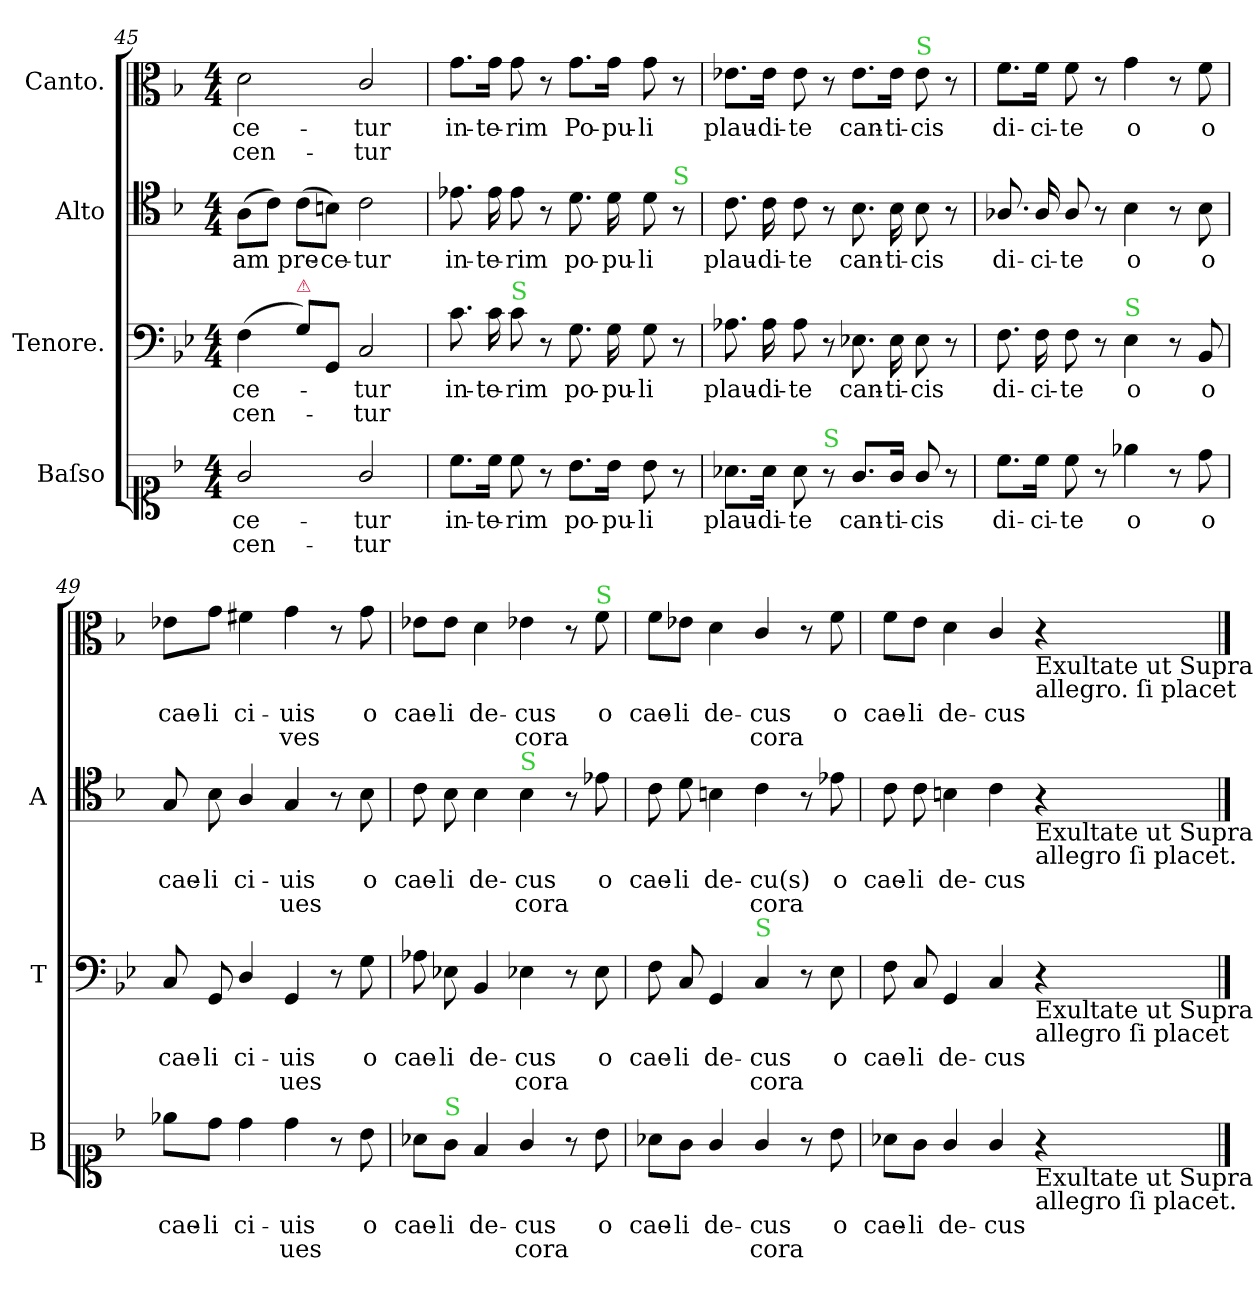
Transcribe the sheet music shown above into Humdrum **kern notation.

**kern	**text	**text	**kern	**text	**text	**kern	**text	**text	**kern	**text	**text
*part4	*part4	*part4	*part3	*part3	*part3	*part2	*part2	*part2	*part1	*part1	*part1
*staff4	*staff4	*staff4	*staff3	*staff3	*staff3	*staff2	*staff2	*staff2	*staff1	*staff1	*staff1
*I"Baſso	*	*	*I"Tenore.	*	*	*I"Alto	*	*	*I"Canto.	*	*
*I'B	*	*	*I'T	*	*	*I'A	*	*	*	*	*
*clefC1	*	*	*clefF4	*	*	*clefC4	*	*	*clefC3	*	*
*ITrd7c12	*	*	*	*	*	*	*	*	*	*	*
*k[b-]	*	*	*k[b-e-]	*	*	*k[b-]	*	*	*k[b-]	*	*
*M4/4	*	*	*M4/4	*	*	*M4/4	*	*	*M4/4	*	*
=45	=45	=45	=45	=45	=45	=45	=45	=45	=45	=45	=45
2G/	-ce-	cen-	(4F\	-ce-	cen-	(8A\L	-am	.	2d\	-ce-	cen-
.	.	.	.	.	.	8c\J)	.	.	.	.	.
!	!	!	!LO:TX:a:color=crimson:t=⚠	!	!	!	!	!	!	!	!
.	.	.	8G\L)	.	.	(8c\L	pre-	.	.	.	.
.	.	.	8GG/J	.	.	8Bn\J)	-ce-	.	.	.	.
2G/	-tur	-tur	2C/	-tur	-tur	2c\	-tur	.	2c/	-tur	-tur
=46	=46	=46	=46	=46	=46	=46	=46	=46	=46	=46	=46
8.c\L	in-	.	8.c\	in-	.	8.e-X\	in-	.	8.g\L	in-	.
16c\Jk	-te-	.	16c\	-te-	.	16e-\	-te-	.	16g\Jk	-te-	.
!	!	!	!LO:TX:a:color=limegreen:t=S	!	!	!	!	!	!	!	!
8c\	-rim	.	8c\	-rim	.	8e-\	-rim	.	8g\	-rim	.
8r	.	.	8r	.	.	8r	.	.	8r	.	.
8.B-\L	po-	.	8.G\	po-	.	8.d\	po-	.	8.g\L	Po-	.
16B-\Jk	-pu-	.	16G\	-pu-	.	16d\	-pu-	.	16g\Jk	-pu-	.
8B-\	-li	.	8G\	-li	.	8d\	-li	.	8g\	-li	.
!	!	!	!	!	!	!LO:TX:a:color=limegreen:t=S	!	!	!	!	!
8r	.	.	8r	.	.	8r	.	.	8r	.	.
=47	=47	=47	=47	=47	=47	=47	=47	=47	=47	=47	=47
8.A-X\L	plau-	.	8.A-X\	plau-	.	8.c\	plau-	.	8.e-X\L	plau-	.
16A-\Jk	-di-	.	16A-\	-di-	.	16c\	-di-	.	16e-\Jk	-di-	.
8A-\	-te	.	8A-\	-te	.	8c\	-te	.	8e-\	-te	.
!LO:TX:a:color=limegreen:t=S	!	!	!	!	!	!	!	!	!	!	!
8r	.	.	8r	.	.	8r	.	.	8r	.	.
8.G/L	can-	.	8.E-X\	can-	.	8.B-\	can-	.	8.e-\L	can-	.
16G/Jk	-ti-	.	16E-\	-ti-	.	16B-\	-ti-	.	16e-\Jk	-ti-	.
!	!	!	!	!	!	!	!	!	!LO:TX:a:color=limegreen:t=S	!	!
8G/	-cis	.	8E-\	-cis	.	8B-\	-cis	.	8e-\	-cis	.
8r	.	.	8r	.	.	8r	.	.	8r	.	.
=48	=48	=48	=48	=48	=48	=48	=48	=48	=48	=48	=48
8.c\L	di-	.	8.F\	di-	.	8.A-X/	di-	.	8.f\L	di-	.
16c\Jk	-ci-	.	16F\	-ci-	.	16A-/	-ci-	.	16f\Jk	-ci-	.
8c\	-te	.	8F\	-te	.	8A-/	-te	.	8f\	-te	.
8r	.	.	8r	.	.	8r	.	.	8r	.	.
!	!	!	!LO:TX:a:color=limegreen:t=S	!	!	!	!	!	!	!	!
4e-X\	o	.	4E-\	o	.	4B-\	o	.	4g\	o	.
8r	.	.	8r	.	.	8r	.	.	8r	.	.
8d\	o	.	8BB-/	o	.	8B-\	o	.	8f\	o	.
=49	=49	=49	=49	=49	=49	=49	=49	=49	=49	=49	=49
8e-X\L	cae-	.	8C/	cae-	.	8G/	cae-	.	8e-X\L	cae-	.
8d\J	-li	.	8GG/	-li	.	8B-\	-li	.	8g\J	-li	.
4d\	ci-	.	4D/	ci-	.	4A/	ci-	.	4f#X\	ci-	.
4d\	-uis	ues	4GG/	-uis	ues	4G/	-uis	ues	4g\	-uis	ves
8r	.	.	8r	.	.	8r	.	.	8r	.	.
8B-\	o	.	8G\	o	.	8B-\	o	.	8g\	o	.
=50	=50	=50	=50	=50	=50	=50	=50	=50	=50	=50	=50
8A-X\L	cae-	.	8A-X\	cae-	.	8c\	cae-	.	8e-X\L	cae-	.
!LO:TX:a:color=limegreen:t=S	!	!	!	!	!	!	!	!	!	!	!
8G\J	-li	.	8E-X\	-li	.	8B-\	-li	.	8e-\J	-li	.
4F/	de-	.	4BB-/	de-	.	4B-\	de-	.	4d\	de-	.
!	!	!	!	!	!	!LO:TX:a:color=limegreen:t=S	!	!	!	!	!
4G/	-cus	cora	4E-X\	-cus	cora	4B-\	-cus	cora	4e-X\	-cus	cora
8r	.	.	8r	.	.	8r	.	.	8r	.	.
!	!	!	!	!	!	!	!	!	!LO:TX:a:color=limegreen:t=S	!	!
8B-\	o	.	8E-\	o	.	8e-X\	o	.	8f\	o	.
=51	=51	=51	=51	=51	=51	=51	=51	=51	=51	=51	=51
8A-X\L	cae-	.	8F\	cae-	.	8c\	cae-	.	8f\L	cae-	.
8G\J	-li	.	8C/	-li	.	8d\	-li	.	8e-X\J	-li	.
4G/	de-	.	4GG/	de-	.	4Bn\	de-	.	4d\	de-	.
!	!	!	!LO:TX:a:color=limegreen:t=S	!	!	!	!	!	!	!	!
4G/	-cus	cora	4C/	-cus	cora	4c\	-cu(s)	cora	4c/	-cus	cora
8r	.	.	8r	.	.	8r	.	.	8r	.	.
!	!LO:LY:i	!	!	!LO:LY:i	!	!	!LO:LY:i	!	!	!LO:LY:i	!
8B-\	o	.	8E-\	o	.	8e-X\	o	.	8f\	o	.
=52	=52	=52	=52	=52	=52	=52	=52	=52	=52	=52	=52
!	!LO:LY:i	!	!	!LO:LY:i	!	!	!LO:LY:i	!	!	!LO:LY:i	!
8A-X\L	cae-	.	8F\	cae-	.	8c\	cae-	.	8f\L	cae-	.
!	!LO:LY:i	!	!	!LO:LY:i	!	!	!LO:LY:i	!	!	!LO:LY:i	!
8G\J	-li	.	8C/	-li	.	8c\	-li	.	8e\J	-li	.
!	!LO:LY:i	!	!	!LO:LY:i	!	!	!LO:LY:i	!	!	!LO:LY:i	!
4G/	de-	.	4GG/	de-	.	4Bn\	de-	.	4d\	de-	.
!	!LO:LY:i	!	!	!LO:LY:i	!	!	!LO:LY:i	!	!	!LO:LY:i	!
4G/	-cus	.	4C/	-cus	.	4c\	-cus	.	4c/	-cus	.
!	!	!	!	!	!	!	!	!	!LO:TX:b:t=Exultate ut Supra \nallegro. ſi placet	!	!
!	!	!	!	!	!	!LO:TX:b:t=Exultate ut Supra \nallegro ſi placet.	!	!	!	!	!
!	!	!	!LO:TX:b:t=Exultate ut Supra \nallegro ſi placet	!	!	!	!	!	!	!	!
!LO:TX:b:t=Exultate ut Supra \nallegro ſi placet.	!	!	!	!	!	!	!	!	!	!	!
4r	.	.	4r	.	.	4r	.	.	4r	.	.
==	==	==	==	==	==	==	==	==	==	==	==
*-	*-	*-	*-	*-	*-	*-	*-	*-	*-	*-	*-
